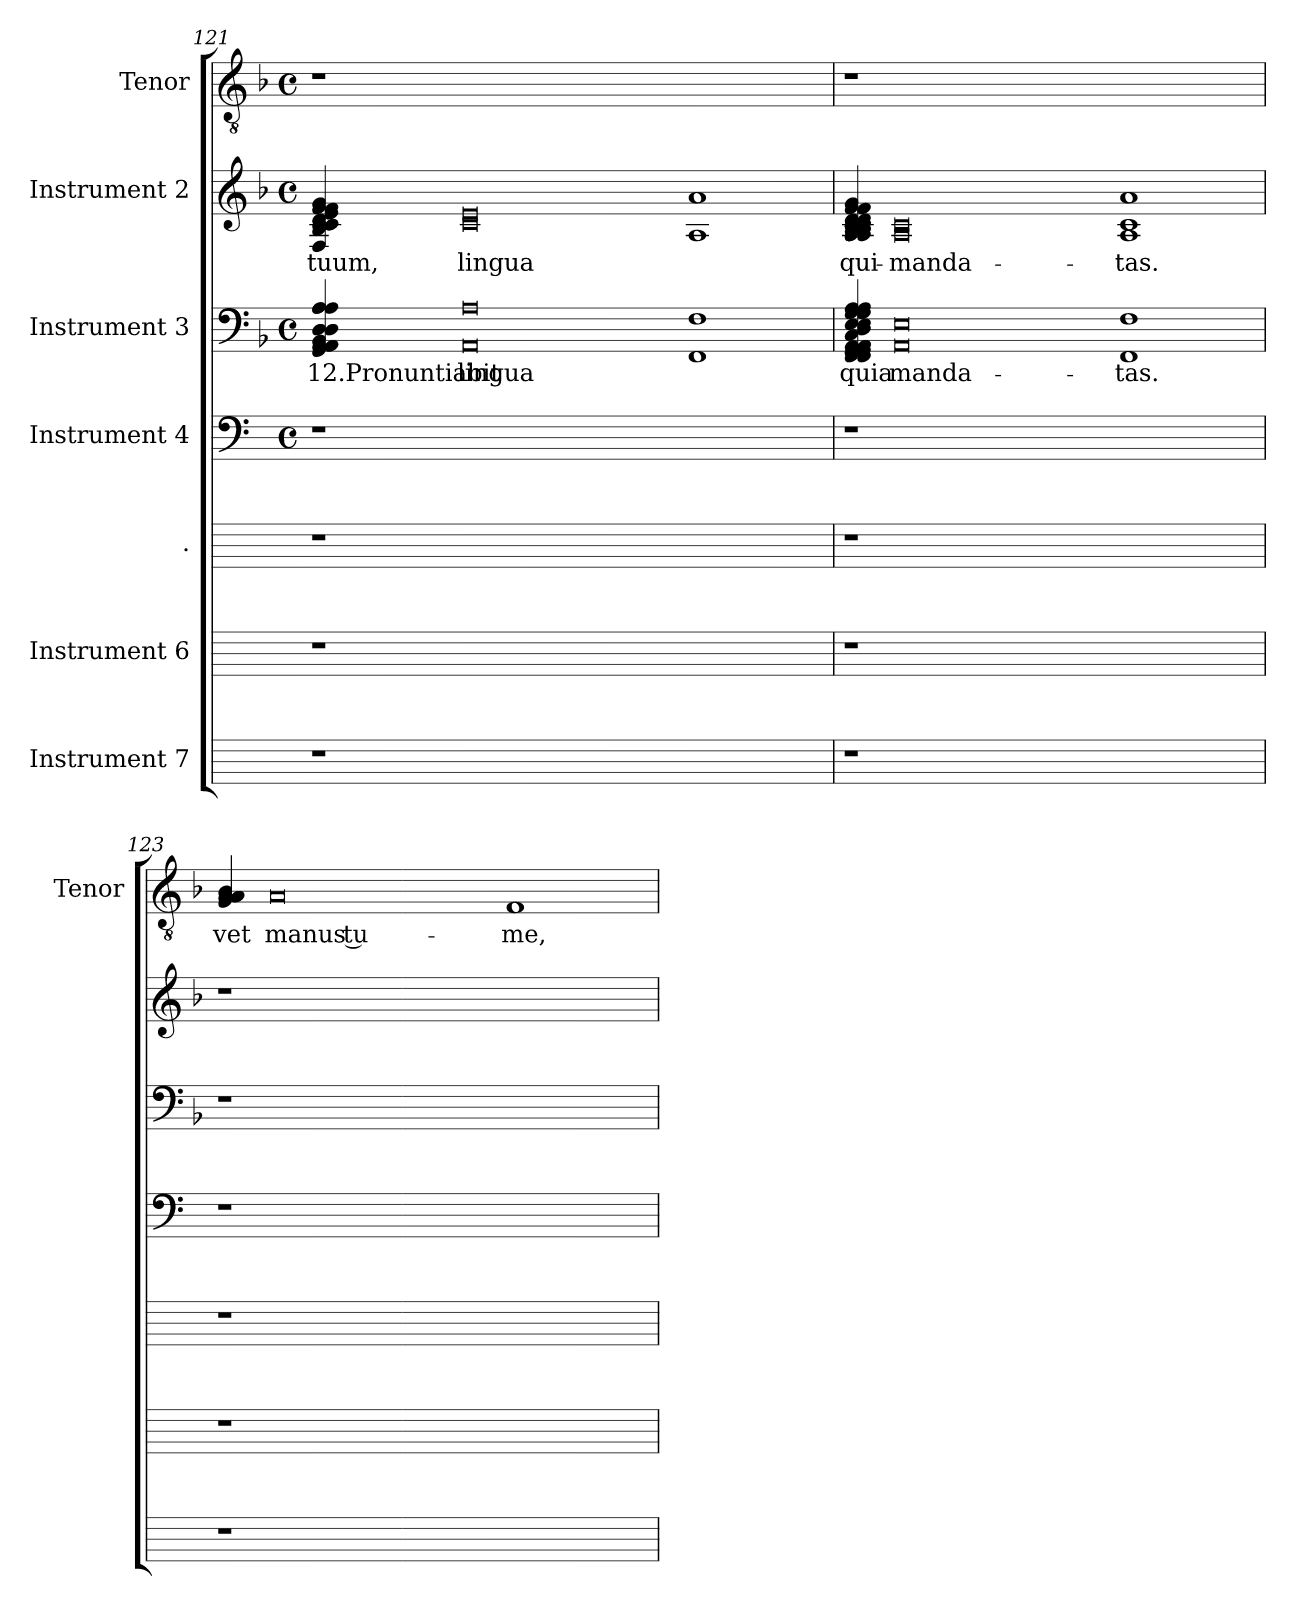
**kern	**kern	**kern	**kern	**kern	**text	**kern	**text	**kern	**text
*part7	*part6	*part5	*part4	*part3	*part3	*part2	*part2	*part1	*part1
*staff7	*staff6	*staff5	*staff4	*staff3	*staff3	*staff2	*staff2	*staff1	*staff1
*I"Instrument 7	*I"Instrument 6	*I".	*I"Instrument 4	*I"Instrument 3	*	*I"Instrument 2	*	*I"Tenor	*
*	*	*	*	*	*	*	*	*I'Tenor	*
!!LO:LB:g=z
*	*	*	*clefF4	*clefF4	*	*clefG2	*	*clefGv2	*
*	*	*	*k[]	*k[b-]	*	*k[b-]	*	*k[b-]	*
*	*	*	*C:	*F:	*	*F:	*	*F:	*
*	*	*	*M4/4	*M4/4	*	*M4/4	*	*M4/4	*
*	*	*	*met(c)	*met(c)	*	*met(c)	*	*met(c)	*
=121	=121	=121	=121	=121	=121	=121	=121	=121	=121
!	!	!	!	!	!LO:LY:a:rj	!	!LO:LY:b	!	!
1r	1r	1r	1r	4AA/ 4A/ 4A/ 4AA/ 4D/ 4BB-/ 4A/ 4AA/ 4D/ 4GG/	12.Pronuntiabit	4f/ 4c/ 4e/ 4c/ 4d/ 4F/ 4f/ 4c/ 4g/ 4B-/	tuum,	1r	.
!	!	!	!	!	!LO:LY:a	!	!LO:LY:b	!	!
.	.	.	.	0A 0AA	lingua	0e 0c	lingua	.	.
0ryy	0ryy	0ryy	0ryy	.	.	.	.	0ryy	.
.	.	.	.	1F 1FF	.	1a 1A	.	.	.
4ryy	4ryy	4ryy	4ryy	.	.	.	.	4ryy	.
=122	=122	=122	=122	=122	=122	=122	=122	=122	=122
!	!	!	!	!	!LO:LY:a:cj	!	!LO:LY:b:cj	!	!
1r	1r	1r	1r	4G/ 4GG/ 4E/ 4AA/ 4E/ 4AA/ 4A/ 4FF/ 4A/ 4FF/ 4G/ 4GG/ 4C/ 4AA/ 4D/ 4GG/	quia	4d/ 4B-/ 4c/ 4A/ 4c/ 4A/ 4f/ 4c/ 4f/ 4c/ 4d/ 4B-/ 4c/ 4A/ 4g/ 4B-/	-qui-	1r	.
!	!	!	!	!	!LO:LY:a	!	!LO:LY:b	!	!
.	.	.	.	0E 0AA	manda-	0c 0A	-manda-	.	.
0ryy	0ryy	0ryy	0ryy	.	.	.	.	0ryy	.
!	!	!	!	!	!LO:LY:a	!	!LO:LY:b	!	!
.	.	.	.	1F 1FF	-tas.	1a 1A 1c	-tas.	.	.
4ryy	4ryy	4ryy	4ryy	.	.	.	.	4ryy	.
!!LO:PB:g=z
=123	=123	=123	=123	=123	=123	=123	=123	=123	=123
!	!	!	!	!	!	!	!	!	!LO:LY:b:cj
1r	1r	1r	1r	1r	.	1r	.	4A/ 4A/ 4B-/ 4A/ 4G/	-vet
!	!	!	!	!	!	!	!	!	!LO:LY:b:cj
.	.	.	.	.	.	.	.	0A	manus tu-
0ryy	0ryy	0ryy	0ryy	0ryy	.	0ryy	.	.	.
!	!	!	!	!	!	!	!	!	!LO:LY:b:cj
.	.	.	.	.	.	.	.	1F	-me,
4ryy	4ryy	4ryy	4ryy	4ryy	.	4ryy	.	.	.
=	=	=	=	=	=	=	=	=	=
*-	*-	*-	*-	*-	*-	*-	*-	*-	*-
